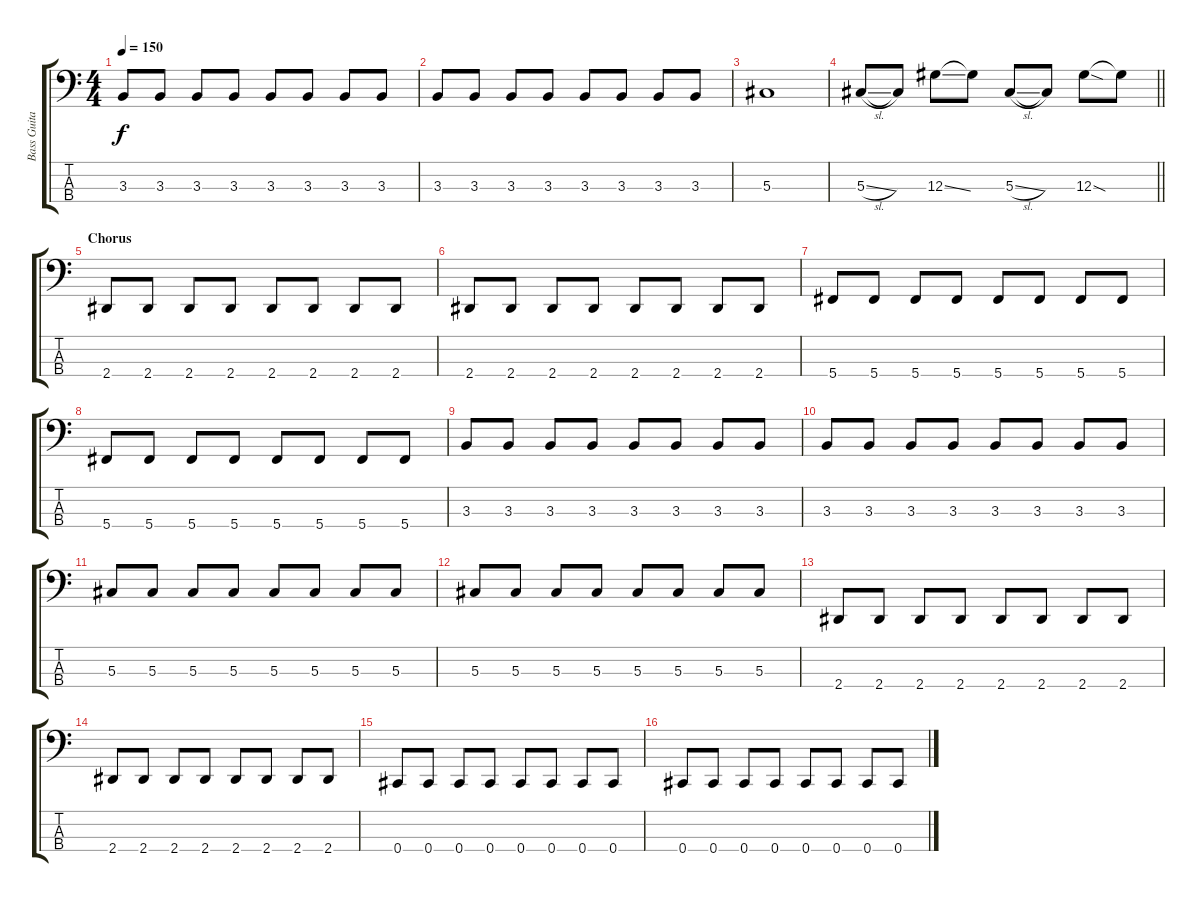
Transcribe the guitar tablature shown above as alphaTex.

\track ("Bass Guitar" "Bass Guita") {instrument electricbassfinger}
\staff {score tabs}
\tuning (Gb2 Db2 Ab1 Db1) {hide}
\ts (4 4)
\tempo 150
\clef f4
\ks c
3.3.8{dy f} 3.3.8 3.3.8 3.3.8 3.3.8 3.3.8 3.3.8 3.3.8 |
3.3.8 3.3.8 3.3.8 3.3.8 3.3.8 3.3.8 3.3.8 3.3.8 |
5.3.1 |
\barLineRight lightlight
5.3{sl}.8 5.3{t}.8 12.3{ss}.8 12.3{t}.8 5.3{sl}.8 5.3{t}.8 12.3{sod}.8 12.3{t}.8 |
\section ("" "Chorus")
2.4.8 2.4.8 2.4.8 2.4.8 2.4.8 2.4.8 2.4.8 2.4.8 |
2.4.8 2.4.8 2.4.8 2.4.8 2.4.8 2.4.8 2.4.8 2.4.8 |
5.4.8 5.4.8 5.4.8 5.4.8 5.4.8 5.4.8 5.4.8 5.4.8 |
5.4.8 5.4.8 5.4.8 5.4.8 5.4.8 5.4.8 5.4.8 5.4.8 |
3.3.8 3.3.8 3.3.8 3.3.8 3.3.8 3.3.8 3.3.8 3.3.8 |
3.3.8 3.3.8 3.3.8 3.3.8 3.3.8 3.3.8 3.3.8 3.3.8 |
5.3.8 5.3.8 5.3.8 5.3.8 5.3.8 5.3.8 5.3.8 5.3.8 |
5.3.8 5.3.8 5.3.8 5.3.8 5.3.8 5.3.8 5.3.8 5.3.8 |
2.4.8 2.4.8 2.4.8 2.4.8 2.4.8 2.4.8 2.4.8 2.4.8 |
2.4.8 2.4.8 2.4.8 2.4.8 2.4.8 2.4.8 2.4.8 2.4.8 |
0.4.8 0.4.8 0.4.8 0.4.8 0.4.8 0.4.8 0.4.8 0.4.8 |
0.4.8 0.4.8 0.4.8 0.4.8 0.4.8 0.4.8 0.4.8 0.4.8
